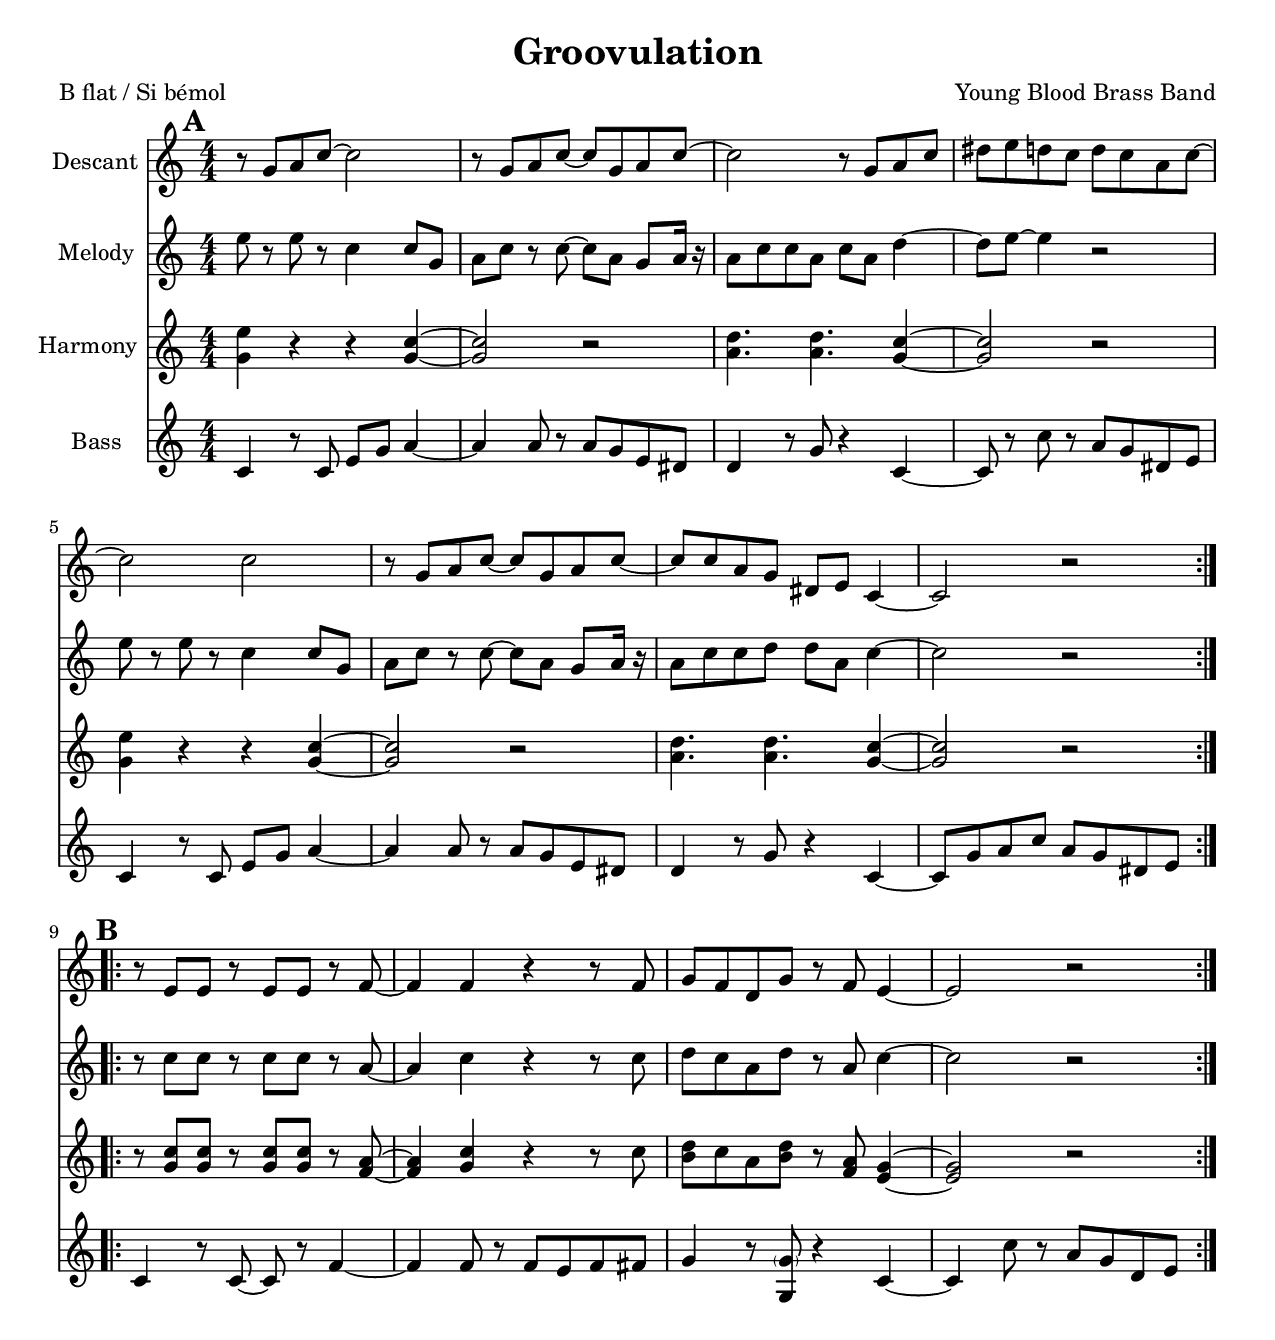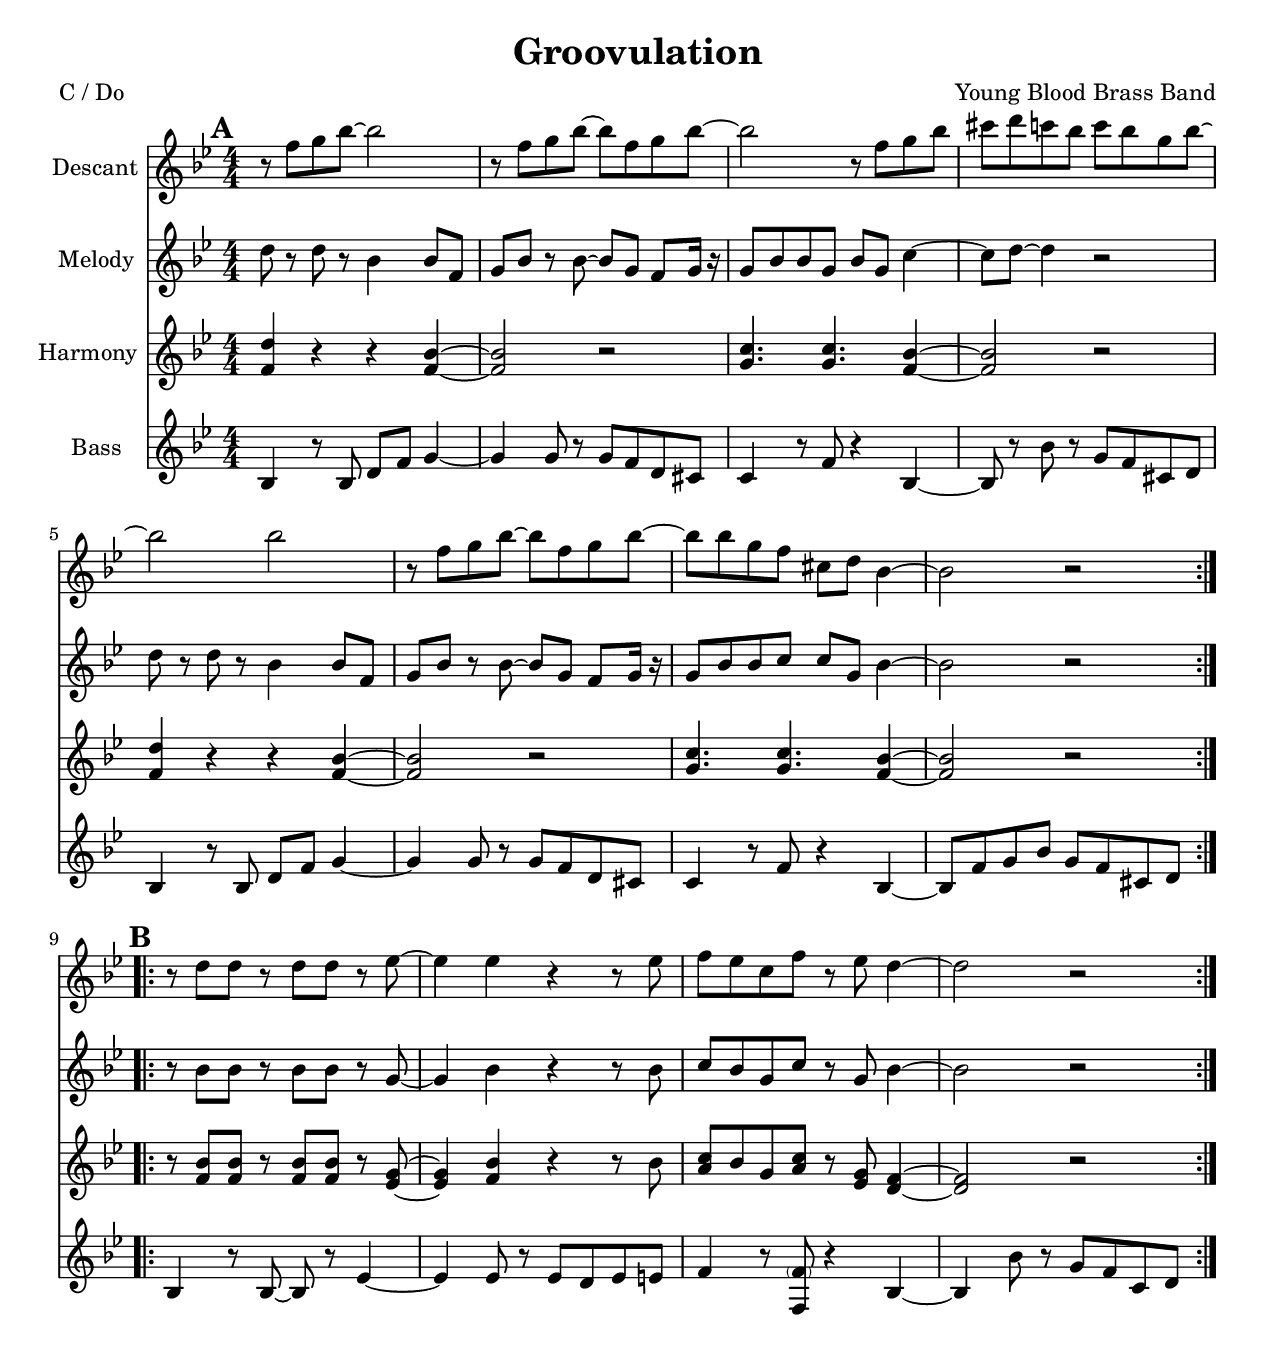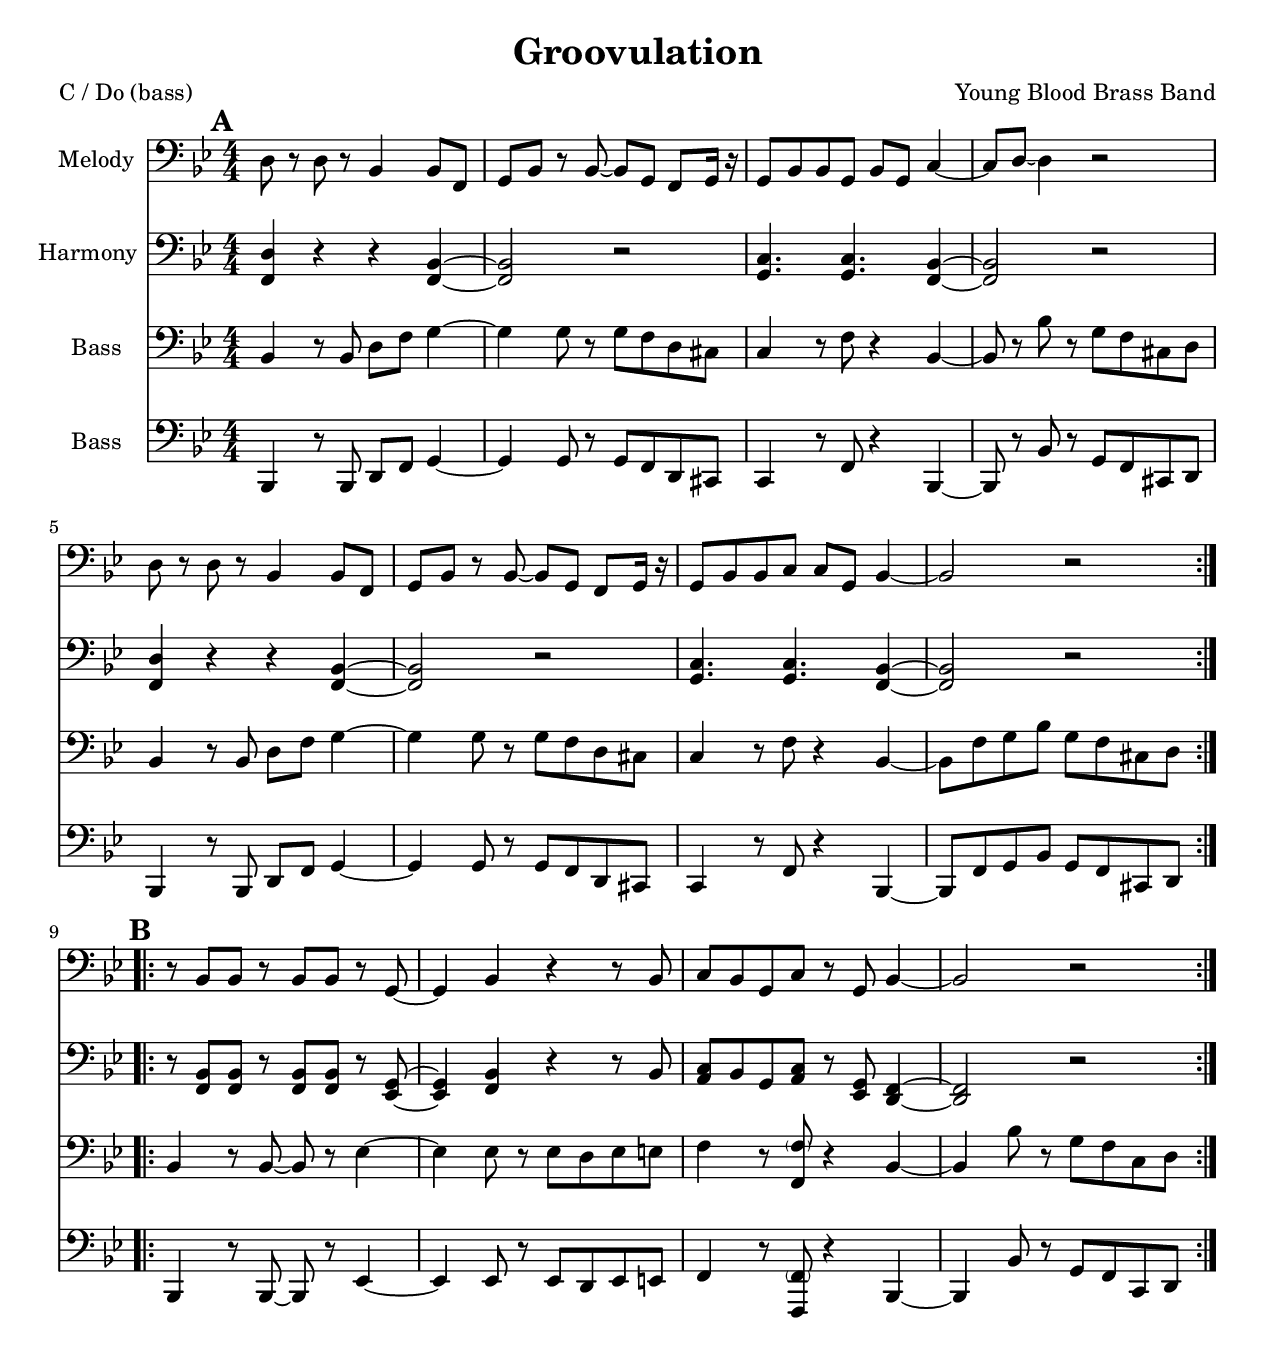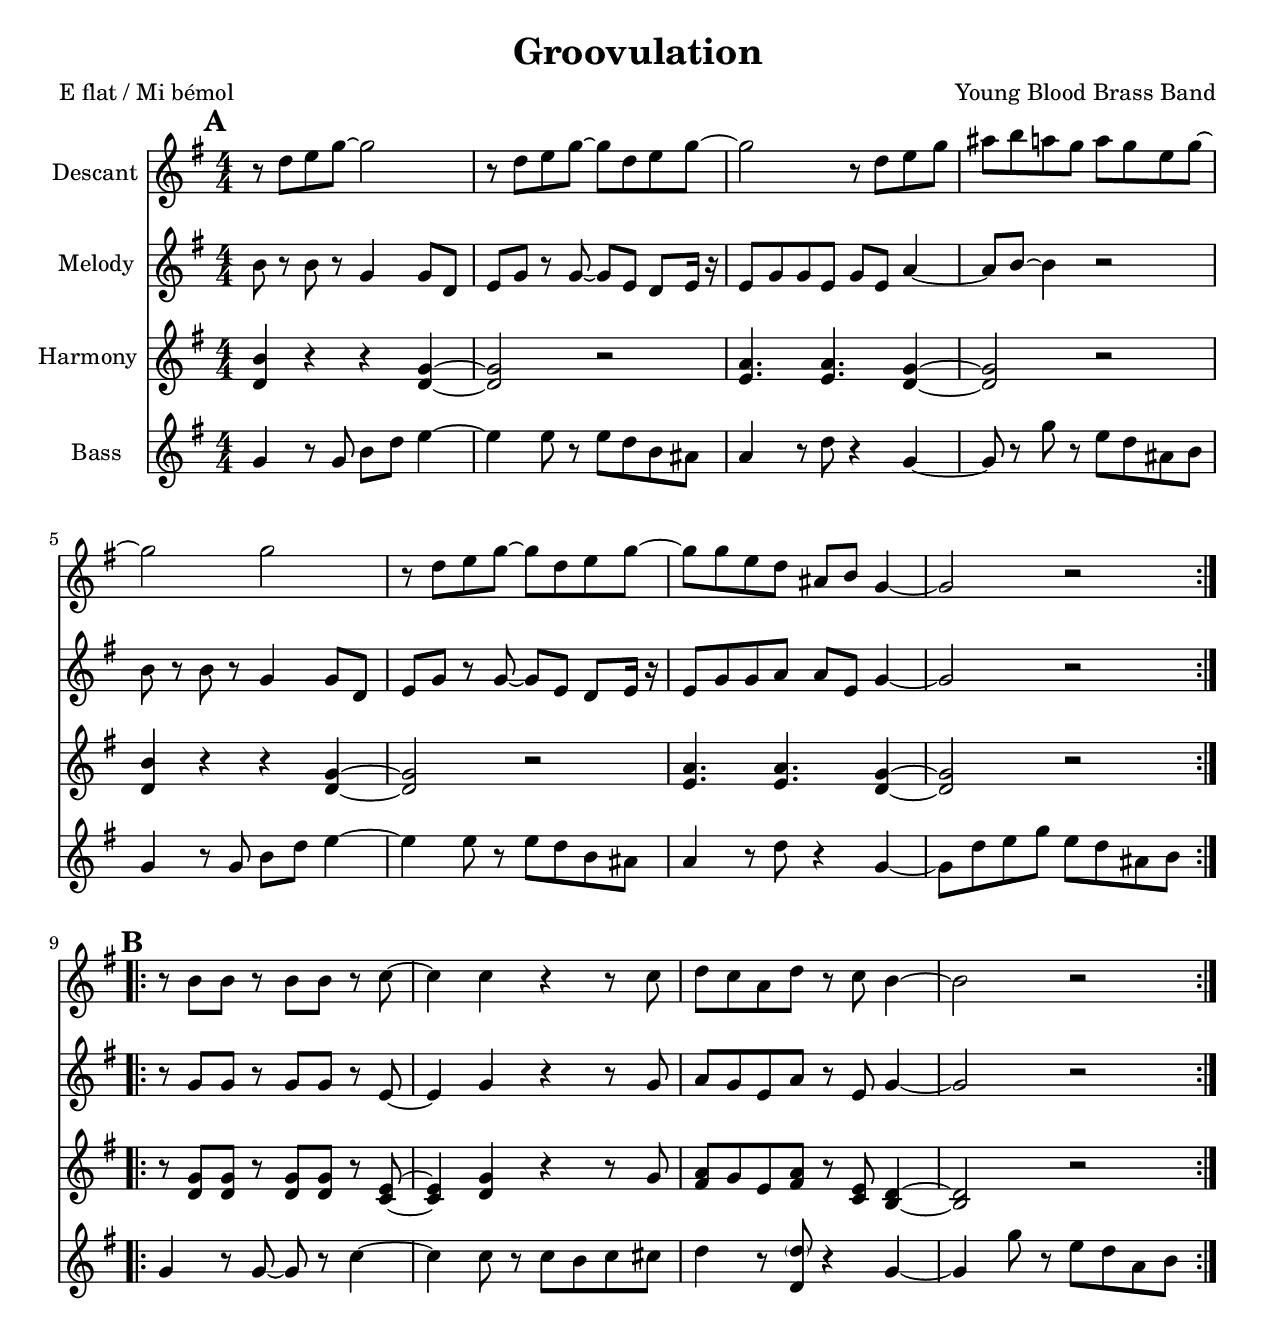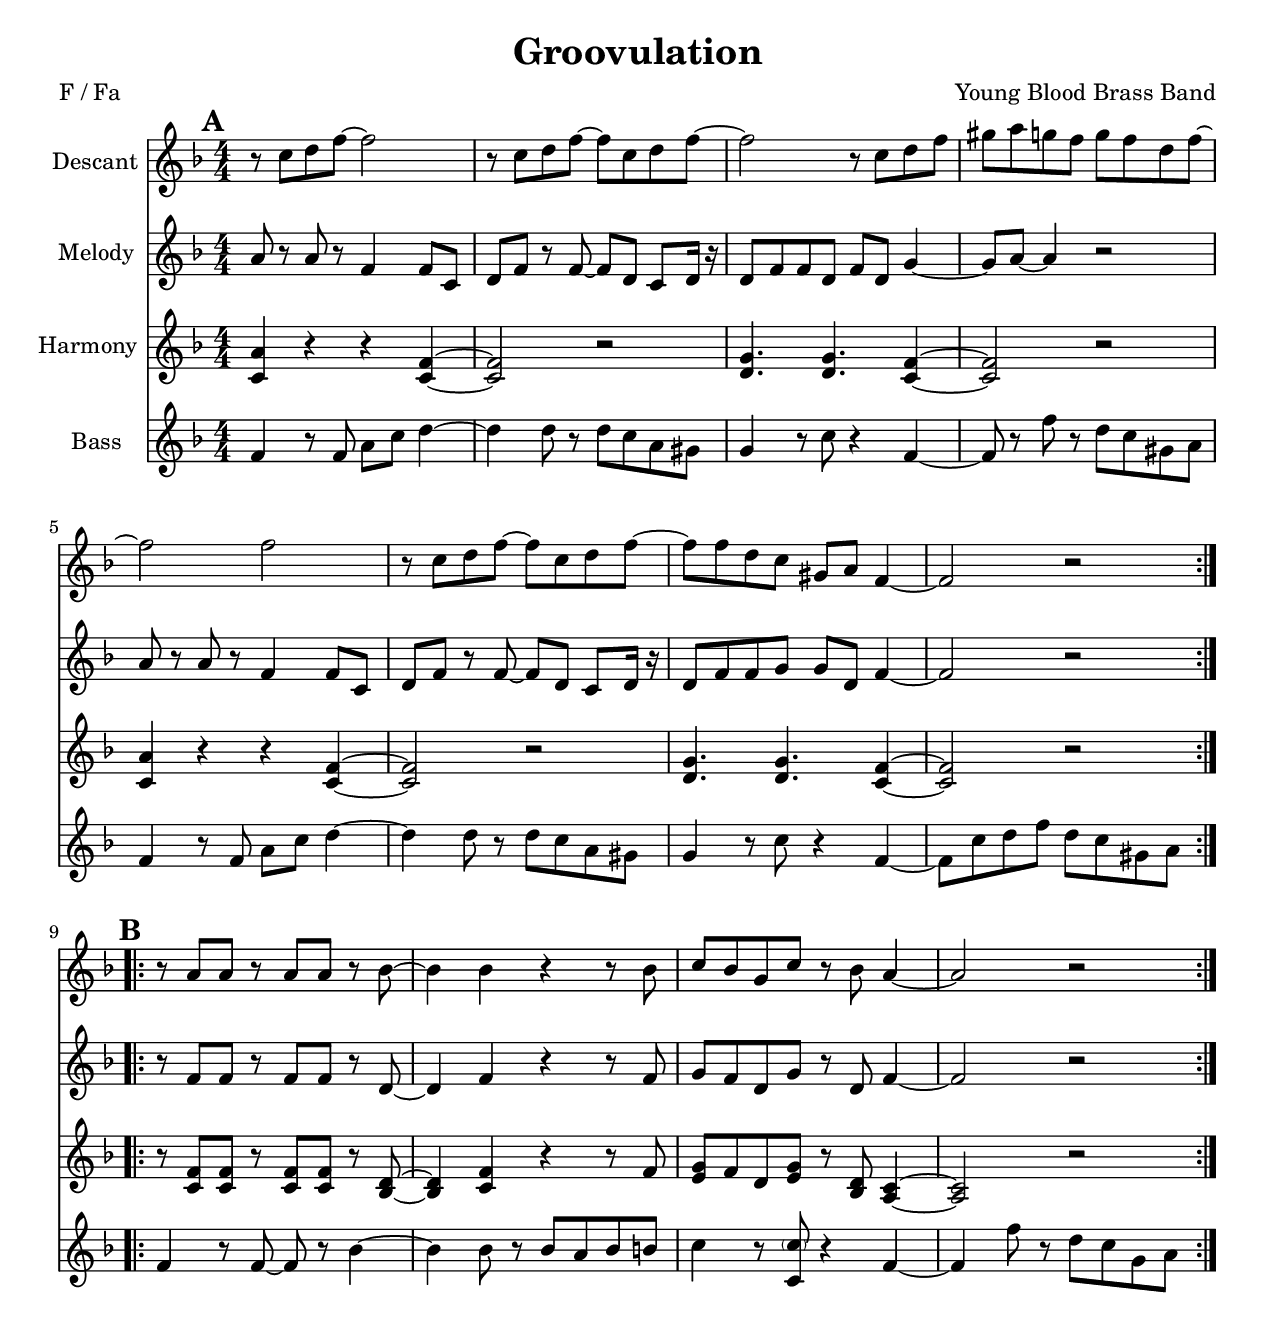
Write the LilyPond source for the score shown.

#(set-default-paper-size "letter")
\version "2.10.33"
\header {
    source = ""
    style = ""
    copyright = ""
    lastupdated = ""
    title = "Groovulation"
    poet = "Do / C"
    composer = "Young Blood Brass Band"
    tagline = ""
}

descant = {
  \relative c'' {
    \key g\minor
    \set Staff.instrumentName = "Descant "
    \override Staff.TimeSignature   #'style = #'numbered
    \time 4/4

    \repeat volta 2 {
      \mark \default
      % part A
      r8 f g bes~ bes2 |
      r8 f g bes~ bes f g bes~ |
      bes2 r8 f g bes |
      cis8 d c bes c bes g bes~ |

      bes2 bes |
      r8 f g bes~ bes f g bes~ |
      bes8 bes g f cis d bes4~ |
      bes2 r |
    }

    \repeat volta 2 {
      \mark \default
      \break
      % part B
      r8 d d r d d r ees~ |
      ees4 ees r r8 ees |
      f8 ees c f r ees d4~ |
      d2 r2 |
    }

  }
}

melody = {
  \relative c'' {
    \key g\minor
    \set Staff.instrumentName = "Melody "
    \override Staff.TimeSignature   #'style = #'numbered
    \time 4/4

    \repeat volta 2 {
      \mark \default
      % part A
      d8 r d r bes4 bes8 f |
      g8 bes r bes~ bes g f g16 r |
      g8 bes bes g bes8 g c4~ |
      c8 d8~ d4 r2 |

      d8 r d r bes4 bes8 f |
      g8 bes r bes~ bes g f g16 r |
      g8 bes bes c c g bes4~ |
      bes2 r |
    }

    \repeat volta 2 {
      \mark \default
      \break
      % part B
      r8 bes bes r bes bes r g~ |
      g4 bes r r8 bes |
      c8 bes g c r g bes4~ |
      bes2 r |
    }

  }
}

harmony = {
  \relative c'' {
    \key g\minor
    \set Staff.instrumentName = "Harmony "
    \override Staff.TimeSignature   #'style = #'numbered
    \time 4/4

    \repeat volta 2 {
      \mark \default
      % part A
      <d f,>4 r r <bes f>~ |
      <bes f>2 r |
      <c g>4. <c g> <bes f>4~ |
      <bes f>2 r |

      <d f,>4 r r <bes f>~ |
      <bes f>2 r |
      <c g>4. <c g> <bes f>4~ |
      <bes f>2 r |
    }

    \repeat volta 2 {
      \mark \default
      \break
      % part B
      r8 <bes f> <bes f> r <bes f> <bes f> r <ees, g>~ |
      <ees g>4 <bes' f> r4 r8 bes |
      <a c>8 bes g <a c> r <ees g> <d f>4~ |
      <d f>2 r2 |
    }

  }
}

bass = {
  \relative c, {
    \key g\minor
    \set Staff.instrumentName = "Bass "
    \override Staff.TimeSignature   #'style = #'numbered
    \time 4/4

    \repeat volta 2 {
      \mark \default
      % part A
      bes4 r8 bes d f g4~ |
      g g8 r8 g f d cis |
      c4 r8 f8 r4 bes,4~ |
      bes8 r bes' r g f cis d |
      bes4 r8 bes d f g4~ |
      g g8 r8 g f d cis |
      c4 r8 f8 r4 bes,4~ |
      bes8 f' g bes g f cis d |
    }

    \repeat volta 2 {
      \mark \default
      \break
      % part B
      bes4 r8 bes~ bes r ees4~ |
      ees4 ees8 r ees d ees e |
      f4 r8 <f, \parenthesize f'> r4 bes4~ |
      bes4 bes'8 r g f c d |
    }

  }
}

\book {
  \score {
    <<
      \tempo 4 = 160
      \unfoldRepeats \new Staff \descant
      \unfoldRepeats \new Staff \melody
      \unfoldRepeats \new Staff \harmony
      \unfoldRepeats \new Staff \bass
    >>
    \midi { }
  }
}

#(set-default-paper-size "letter" 'portrait)
#(define output-suffix "C")
\book {
  \paper { }
  \header { poet = "C / Do" }
  \score {
    <<
      \new Staff \transpose c c \descant
      \new Staff \melody
      \new Staff \harmony
      \new Staff \transpose c c'' \bass
    >>
  }
}

#(set-default-paper-size "letter" 'portrait)
#(define output-suffix "C-bass")
\book {
  \paper { }
  \header { poet = "C / Do (bass)" }
  \score {
    <<
      \new Staff { \transpose c c,, { \clef bass \melody } }
      \new Staff { \transpose c c,, { \clef bass \harmony } }
      \new Staff { \transpose c c' { \clef bass \bass } }
      \new Staff { \clef bass \bass }
    >>
  }
}

#(define output-suffix "Bflat")
\book {
  \paper { }
  \header { poet = "B flat / Si bémol" }
  \score {
    <<
      \new Staff { \transpose bes c  \descant }
      \new Staff { \transpose bes c'  \melody }
      \new Staff { \transpose bes c'  \harmony }
      \new Staff { \transpose bes c''' \bass }
    >>
  }
}

#(define output-suffix "Eflat")
\book {
  \paper { }
  \header { poet = "E flat / Mi bémol" }
  \score {
    <<
      \new Staff { \transpose ees c  \descant }
      \new Staff { \transpose ees c  \melody }
      \new Staff { \transpose ees c  \harmony }
      \new Staff { \transpose ees c''' \bass }
    >>
  }
}

#(define output-suffix "F")
\book {
  \paper { }
  \header { poet = "F / Fa" }
  \score {
    <<
      \new Staff { \transpose f c  \descant }
      \new Staff { \transpose f c  \melody }
      \new Staff { \transpose f c  \harmony }
      \new Staff { \transpose f c''' \bass }
    >>
  }
}
